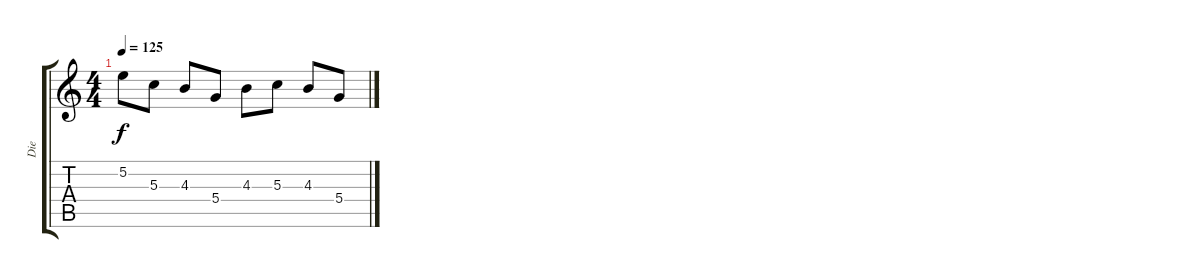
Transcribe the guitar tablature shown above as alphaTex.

\track ("Die" "Die") {instrument electricguitarclean}
\staff {score tabs}
\tuning (E4 B3 G3 D3 A2 E2) {hide}
\ts (4 4)
\tempo 125
\clef g2
\ks c
5.2.8{dy f} 5.3.8 4.3.8 5.4.8 4.3.8 5.3.8 4.3.8 5.4.8
